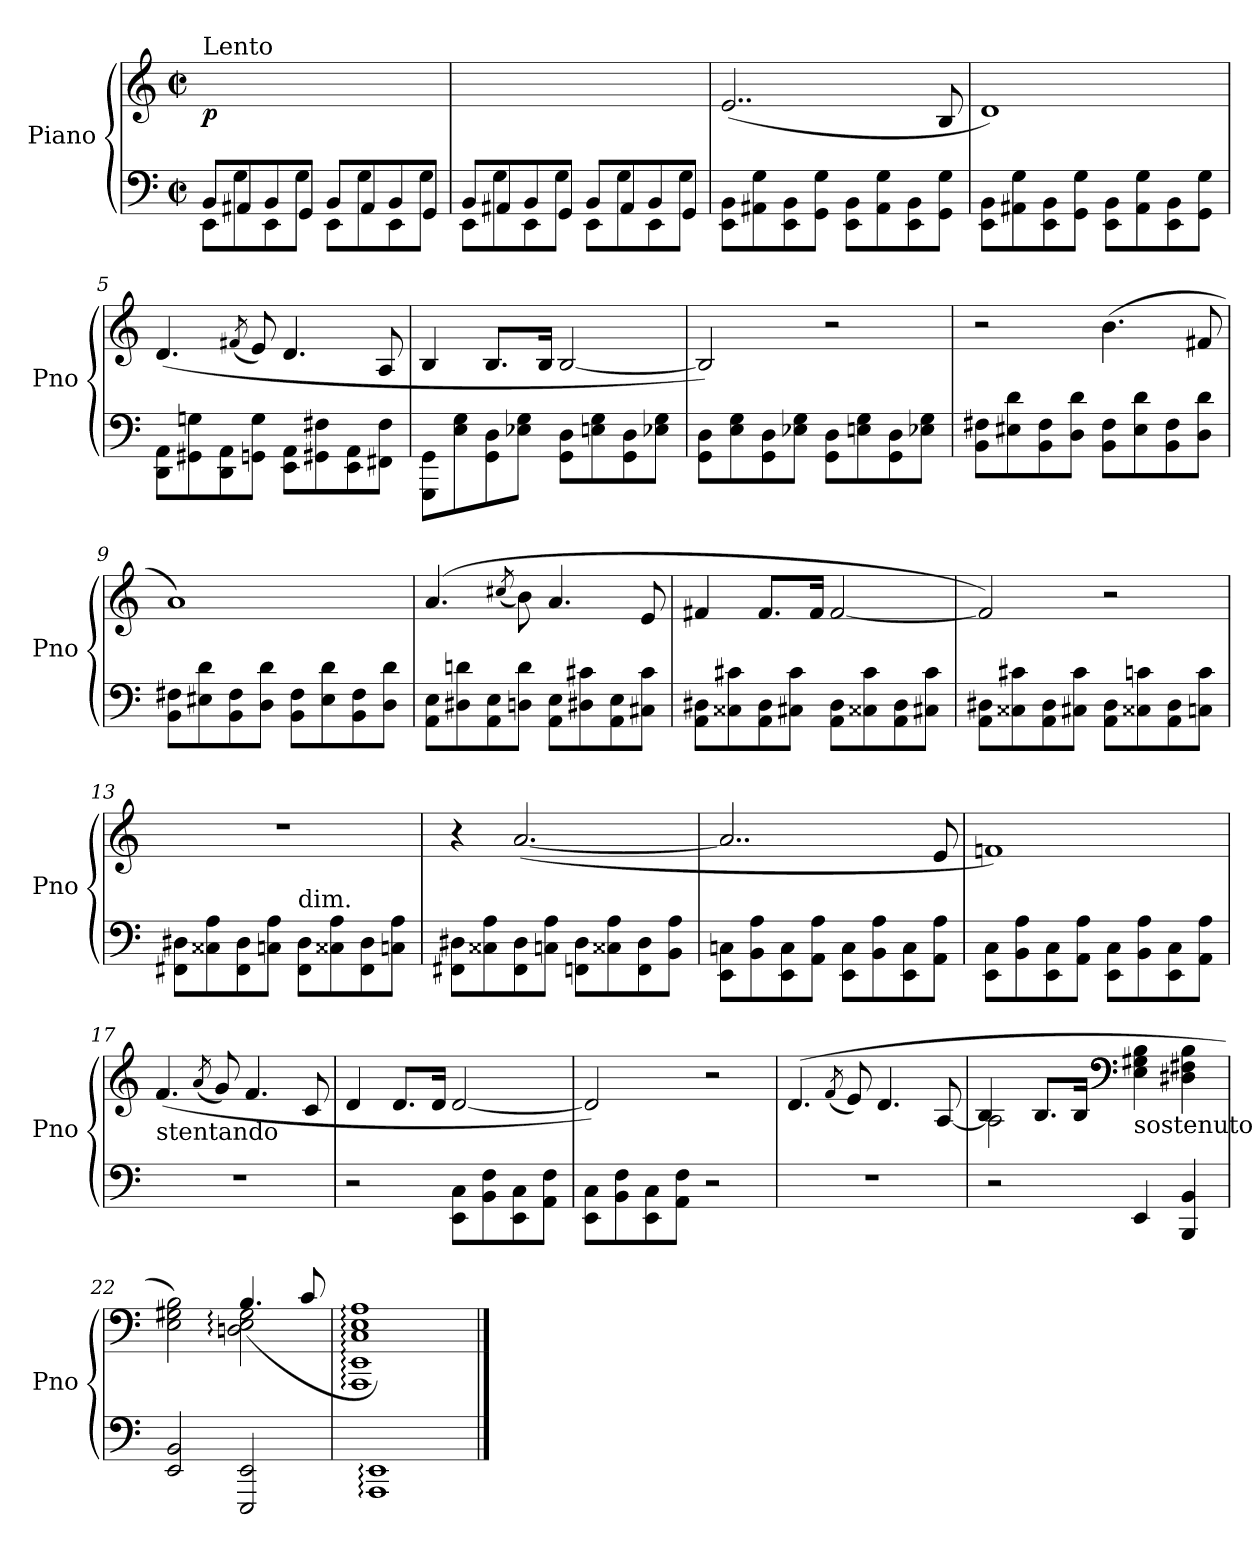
**kern	**kern	**dynam
*part1	*part1	*part1
*staff2	*staff1	*staff1/2
*I"Piano	*	*
*I'Pno	*	*
*clefF4	*clefG2	*
*k[]	*k[]	*
*C:	*C:	*
*M2/2	*M2/2	*
*met(c|)	*met(c|)	*
=1	=1	=1
*^	*	*
!	!	!LO:TX:a:t=Lento	!
!	!	!	!LO:DY:b
8EE\L	8BB/L	1ryy	p
8G\	8AA#X/	.	.
8EE\	8BB/	.	.
8G\J	8GG/J	.	.
8EE\L	8BB/L	.	.
8G\	8AA#/	.	.
8EE\	8BB/	.	.
8G\J	8GG/J	.	.
=2	=2	=2	=2
8EE\L	8BB/L	1ryy	.
8G\	8AA#X/	.	.
8EE\	8BB/	.	.
8G\J	8GG/J	.	.
8EE\L	8BB/L	.	.
8G\	8AA#/	.	.
8EE\	8BB/	.	.
8G\J	8GG/J	.	.
*v	*v	*	*
=3	=3	=3
8EE\ 8BB\L	(2..e/	.
8AA#X\ 8G\	.	.
8EE\ 8BB\	.	.
8GG\ 8G\J	.	.
8EE\ 8BB\L	.	.
8AA#\ 8G\	.	.
8EE\ 8BB\	.	.
8GG\ 8G\J	8B/	.
!!LO:LB:g=z
=4	=4	=4
8EE\ 8BB\L	1d)	.
8AA#X\ 8G\	.	.
8EE\ 8BB\	.	.
8GG\ 8G\J	.	.
8EE\ 8BB\L	.	.
8AA#\ 8G\	.	.
8EE\ 8BB\	.	.
8GG\ 8G\J	.	.
=5	=5	=5
8DD\ 8AA\L	(4.d/	.
8GG#X\ 8Gn\	.	.
8DD\ 8AA\	.	.
.	(8qf#X/	.
8GGn\ 8G\J	8e/)	.
8EE\ 8AA\L	4.d/	.
8GG#X\ 8F#X\	.	.
8EE\ 8AA\	.	.
8FF#X\ 8F#\J	8A/	.
=6	=6	=6
8GGG\ 8GG\L	4B/	.
8E\ 8G\	.	.
8GG\ 8D\	8.B/L	.
8E-X\ 8G\J	.	.
.	16B/Jk	.
8GG\ 8D\L	[2B/	.
8En\ 8G\	.	.
8GG\ 8D\	.	.
8E-X\ 8G\J	.	.
=7	=7	=7
8GG\ 8D\L	2B/])	.
8E\ 8G\	.	.
8GG\ 8D\	.	.
8E-X\ 8G\J	.	.
8GG\ 8D\L	2r	.
8En\ 8G\	.	.
8GG\ 8D\	.	.
8E-X\ 8G\J	.	.
!!LO:LB:g=z
=8	=8	=8
8BB\ 8F#X\L	2r	.
8E#X\ 8d\	.	.
8BB\ 8F#\	.	.
8D\ 8d\J	.	.
8BB\ 8F#\L	(4.b\	.
8E#\ 8d\	.	.
8BB\ 8F#\	.	.
8D\ 8d\J	8f#X/	.
=9	=9	=9
8BB\ 8F#X\L	1a)	.
8E#X\ 8d\	.	.
8BB\ 8F#\	.	.
8D\ 8d\J	.	.
8BB\ 8F#\L	.	.
8E#\ 8d\	.	.
8BB\ 8F#\	.	.
8D\ 8d\J	.	.
=10	=10	=10
8AA\ 8E\L	(4.a/	.
8D#X\ 8dn\	.	.
8AA\ 8E\	.	.
.	(8qcc#X/	.
8Dn\ 8d\J	8b\)	.
8AA\ 8E\L	4.a/	.
8D#X\ 8c#X\	.	.
8AA\ 8E\	.	.
8C#X\ 8c#\J	8e/	.
=11	=11	=11
8AA\ 8D#X\L	4f#X/	.
8C##X\ 8c#X\	.	.
8AA\ 8D#\	8.f#/L	.
8C#X\ 8c#\J	.	.
.	16f#/Jk	.
8AA\ 8D#\L	[2f#/	.
8C##X\ 8c#\	.	.
8AA\ 8D#\	.	.
8C#X\ 8c#\J	.	.
!!LO:LB:g=z
=12	=12	=12
8AA\ 8D#X\L	2f#/])	.
8C##X\ 8c#X\	.	.
8AA\ 8D#\	.	.
8C#X\ 8c#\J	.	.
8AA\ 8D#\L	2r	.
8C##X\ 8cn\	.	.
8AA\ 8D#\	.	.
8Cn\ 8c\J	.	.
=13	=13	=13
8FF#X\ 8D#X\L	1r	.
8C##X\ 8A\	.	.
8FF#\ 8D#\	.	.
8Cn\ 8A\J	.	.
!LO:TX:a:t=dim.	!	!
8FF#\ 8D#\L	.	.
8C##X\ 8A\	.	.
8FF#\ 8D#\	.	.
8Cn\ 8A\J	.	.
=14	=14	=14
8FF#X\ 8D#X\L	4r	.
8C##X\ 8A\	.	.
8FF#\ 8D#\	([2.a/	.
8Cn\ 8A\J	.	.
8FFn\ 8D#\L	.	.
8C##X\ 8A\	.	.
8FF\ 8D#\	.	.
8BB\ 8A\J	.	.
=15	=15	=15
8EE\ 8Cn\L	2..a/]	.
8BB\ 8A\	.	.
8EE\ 8C\	.	.
8AA\ 8A\J	.	.
8EE\ 8C\L	.	.
8BB\ 8A\	.	.
8EE\ 8C\	.	.
8AA\ 8A\J	8e/	.
!!LO:LB:g=z
=16	=16	=16
8EE\ 8C\L	1fn)	.
8BB\ 8A\	.	.
8EE\ 8C\	.	.
8AA\ 8A\J	.	.
8EE\ 8C\L	.	.
8BB\ 8A\	.	.
8EE\ 8C\	.	.
8AA\ 8A\J	.	.
=17	=17	=17
!	!LO:TX:b:t=stentando	!
1r	(4.f/	.
.	(8qa/	.
.	8g/)	.
.	4.f/	.
.	8c/	.
=18	=18	=18
2r	4d/	.
.	8.d/L	.
.	16d/Jk	.
8EE\ 8C\L	[2d/	.
8BB\ 8F\	.	.
8EE\ 8C\	.	.
8AA\ 8F\J	.	.
=19	=19	=19
8EE\ 8C\L	2d/])	.
8BB\ 8F\	.	.
8EE\ 8C\	.	.
8AA\ 8F\J	.	.
2r	2r	.
=20	=20	=20
1r	(4.d/	.
.	(8qf/	.
.	8e/)	.
.	4.d/	.
.	[8A/	.
!!LO:PB:g=z
=21	=21	=21
*	*^	*
2r	2A\]	4B/	.
.	.	8.B/L	.
.	.	16B/Jk	.
*	*clefF4	*	*
!	!LO:TX:b:t=sostenuto	!	!
4EE/	4E\ 4G#X\ 4B\	2ryy	.
4BBB/ 4BB/	4D#X\ 4F#X\ 4B\	.	.
=22	=22	=22	=22
2EE/ 2BB/	2E\ 2G#X\ 2B\)	2ryy	.
2EEE/ 2EE/	2Dn\: 2E\: 2G#\:	(4.B/	.
.	.	8c/	.
=23	=23	=23	=23
1AAA: 1EE:	1Cyy: 1Eyy: 1Ayy:)	1AAA: 1EE: 1C: 1E: 1A:	.
*	*v	*v	*
==	==	==
*-	*-	*-
